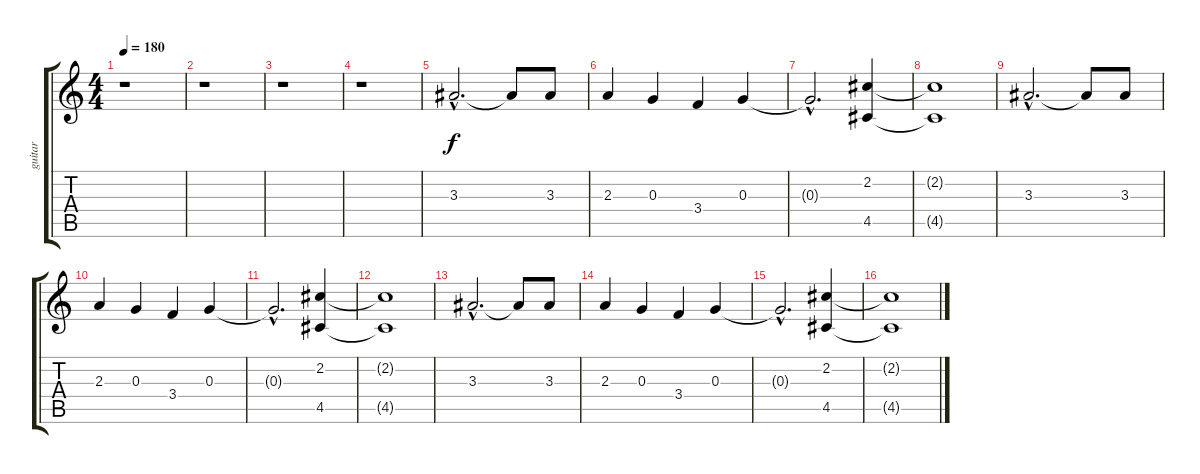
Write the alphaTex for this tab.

\track ("guitar" "guitar") {instrument distortionguitar}
\staff {score tabs}
\tuning (E4 B3 G3 D3 A2 E2) {hide}
\ts (4 4)
\tempo 180
\clef g2
\ks c
r.1{dy f instrument distortionguitar} |
r.1 |
r.1 |
r.1 |
3.3{hac}.2{d} 3.3{t}.8 3.3.8 |
2.3.4 0.3.4 3.4.4 0.3.4 |
0.3{hac t}.2{d} (2.2 4.5).4 |
(2.2{t} 4.5{t}).1 |
3.3{hac}.2{d} 3.3{t}.8 3.3.8 |
2.3.4 0.3.4 3.4.4 0.3.4 |
0.3{hac t}.2{d} (2.2 4.5).4 |
(2.2{t} 4.5{t}).1 |
3.3{hac}.2{d} 3.3{t}.8 3.3.8 |
2.3.4 0.3.4 3.4.4 0.3.4 |
0.3{hac t}.2{d} (2.2 4.5).4 |
(2.2{t} 4.5{t}).1
